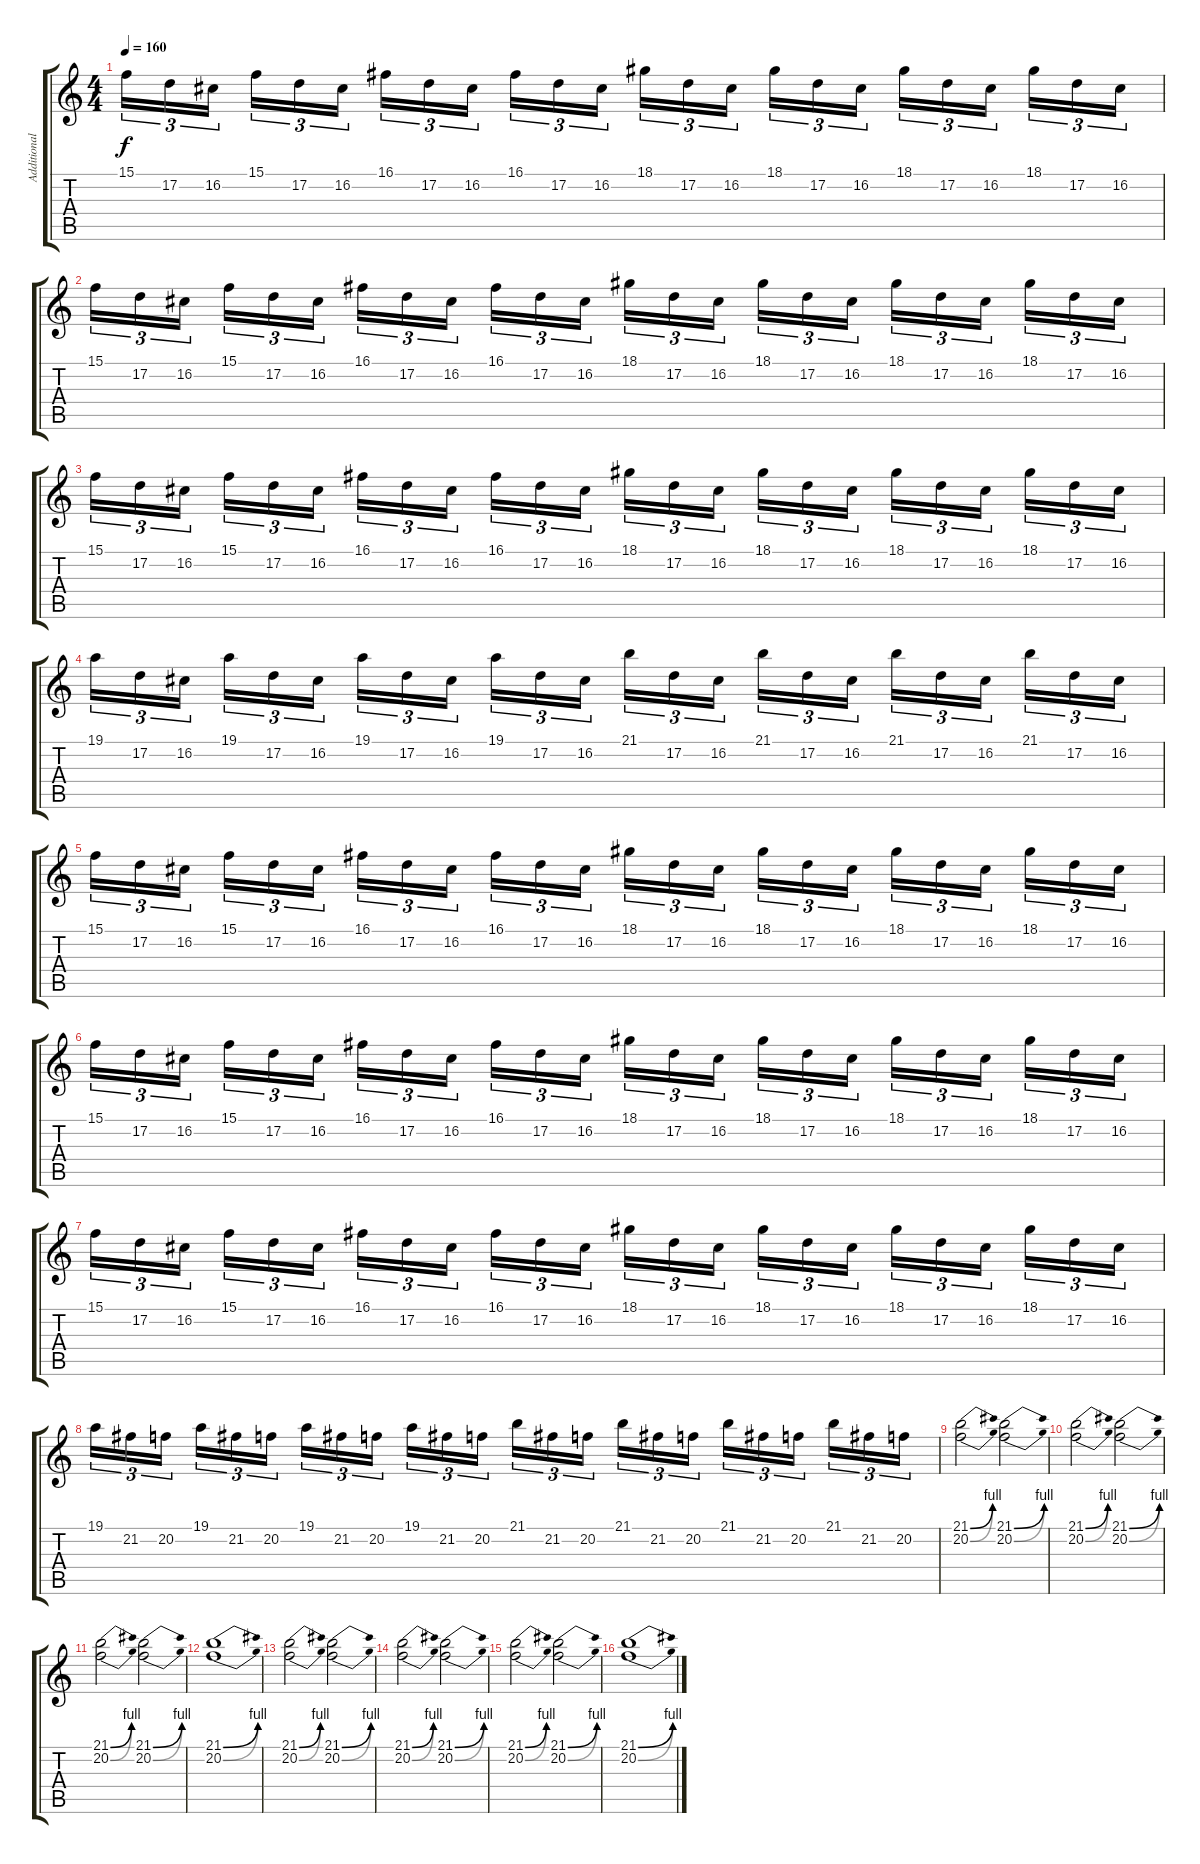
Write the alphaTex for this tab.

\track ("Additional guitar / keys" "Additional") {instrument stringensemble1}
\staff {score tabs}
\tuning (D4 A3 F3 C3 G2 C2) {hide}
\ts (4 4)
\tempo 160
\clef g2
\ks c
15.1.16{tu (3 2) dy f volume 16 instrument overdrivenguitar} 17.2.16{tu (3 2)} 16.2.16{tu (3 2)} 15.1.16{tu (3 2)} 17.2.16{tu (3 2)} 16.2.16{tu (3 2)} 16.1.16{tu (3 2)} 17.2.16{tu (3 2)} 16.2.16{tu (3 2)} 16.1.16{tu (3 2)} 17.2.16{tu (3 2)} 16.2.16{tu (3 2)} 18.1.16{tu (3 2)} 17.2.16{tu (3 2)} 16.2.16{tu (3 2)} 18.1.16{tu (3 2)} 17.2.16{tu (3 2)} 16.2.16{tu (3 2)} 18.1.16{tu (3 2)} 17.2.16{tu (3 2)} 16.2.16{tu (3 2)} 18.1.16{tu (3 2)} 17.2.16{tu (3 2)} 16.2.16{tu (3 2)} |
15.1.16{tu (3 2) volume 16 instrument overdrivenguitar} 17.2.16{tu (3 2)} 16.2.16{tu (3 2)} 15.1.16{tu (3 2)} 17.2.16{tu (3 2)} 16.2.16{tu (3 2)} 16.1.16{tu (3 2)} 17.2.16{tu (3 2)} 16.2.16{tu (3 2)} 16.1.16{tu (3 2)} 17.2.16{tu (3 2)} 16.2.16{tu (3 2)} 18.1.16{tu (3 2)} 17.2.16{tu (3 2)} 16.2.16{tu (3 2)} 18.1.16{tu (3 2)} 17.2.16{tu (3 2)} 16.2.16{tu (3 2)} 18.1.16{tu (3 2)} 17.2.16{tu (3 2)} 16.2.16{tu (3 2)} 18.1.16{tu (3 2)} 17.2.16{tu (3 2)} 16.2.16{tu (3 2)} |
15.1.16{tu (3 2) volume 16 instrument overdrivenguitar} 17.2.16{tu (3 2)} 16.2.16{tu (3 2)} 15.1.16{tu (3 2)} 17.2.16{tu (3 2)} 16.2.16{tu (3 2)} 16.1.16{tu (3 2)} 17.2.16{tu (3 2)} 16.2.16{tu (3 2)} 16.1.16{tu (3 2)} 17.2.16{tu (3 2)} 16.2.16{tu (3 2)} 18.1.16{tu (3 2)} 17.2.16{tu (3 2)} 16.2.16{tu (3 2)} 18.1.16{tu (3 2)} 17.2.16{tu (3 2)} 16.2.16{tu (3 2)} 18.1.16{tu (3 2)} 17.2.16{tu (3 2)} 16.2.16{tu (3 2)} 18.1.16{tu (3 2)} 17.2.16{tu (3 2)} 16.2.16{tu (3 2)} |
19.1.16{tu (3 2) volume 16 instrument overdrivenguitar} 17.2.16{tu (3 2)} 16.2.16{tu (3 2)} 19.1.16{tu (3 2)} 17.2.16{tu (3 2)} 16.2.16{tu (3 2)} 19.1.16{tu (3 2)} 17.2.16{tu (3 2)} 16.2.16{tu (3 2)} 19.1.16{tu (3 2)} 17.2.16{tu (3 2)} 16.2.16{tu (3 2)} 21.1.16{tu (3 2)} 17.2.16{tu (3 2)} 16.2.16{tu (3 2)} 21.1.16{tu (3 2)} 17.2.16{tu (3 2)} 16.2.16{tu (3 2)} 21.1.16{tu (3 2)} 17.2.16{tu (3 2)} 16.2.16{tu (3 2)} 21.1.16{tu (3 2)} 17.2.16{tu (3 2)} 16.2.16{tu (3 2)} |
15.1.16{tu (3 2) volume 16 instrument overdrivenguitar} 17.2.16{tu (3 2)} 16.2.16{tu (3 2)} 15.1.16{tu (3 2)} 17.2.16{tu (3 2)} 16.2.16{tu (3 2)} 16.1.16{tu (3 2)} 17.2.16{tu (3 2)} 16.2.16{tu (3 2)} 16.1.16{tu (3 2)} 17.2.16{tu (3 2)} 16.2.16{tu (3 2)} 18.1.16{tu (3 2)} 17.2.16{tu (3 2)} 16.2.16{tu (3 2)} 18.1.16{tu (3 2)} 17.2.16{tu (3 2)} 16.2.16{tu (3 2)} 18.1.16{tu (3 2)} 17.2.16{tu (3 2)} 16.2.16{tu (3 2)} 18.1.16{tu (3 2)} 17.2.16{tu (3 2)} 16.2.16{tu (3 2)} |
15.1.16{tu (3 2) volume 16 instrument overdrivenguitar} 17.2.16{tu (3 2)} 16.2.16{tu (3 2)} 15.1.16{tu (3 2)} 17.2.16{tu (3 2)} 16.2.16{tu (3 2)} 16.1.16{tu (3 2)} 17.2.16{tu (3 2)} 16.2.16{tu (3 2)} 16.1.16{tu (3 2)} 17.2.16{tu (3 2)} 16.2.16{tu (3 2)} 18.1.16{tu (3 2)} 17.2.16{tu (3 2)} 16.2.16{tu (3 2)} 18.1.16{tu (3 2)} 17.2.16{tu (3 2)} 16.2.16{tu (3 2)} 18.1.16{tu (3 2)} 17.2.16{tu (3 2)} 16.2.16{tu (3 2)} 18.1.16{tu (3 2)} 17.2.16{tu (3 2)} 16.2.16{tu (3 2)} |
15.1.16{tu (3 2) volume 16 instrument overdrivenguitar} 17.2.16{tu (3 2)} 16.2.16{tu (3 2)} 15.1.16{tu (3 2)} 17.2.16{tu (3 2)} 16.2.16{tu (3 2)} 16.1.16{tu (3 2)} 17.2.16{tu (3 2)} 16.2.16{tu (3 2)} 16.1.16{tu (3 2)} 17.2.16{tu (3 2)} 16.2.16{tu (3 2)} 18.1.16{tu (3 2)} 17.2.16{tu (3 2)} 16.2.16{tu (3 2)} 18.1.16{tu (3 2)} 17.2.16{tu (3 2)} 16.2.16{tu (3 2)} 18.1.16{tu (3 2)} 17.2.16{tu (3 2)} 16.2.16{tu (3 2)} 18.1.16{tu (3 2)} 17.2.16{tu (3 2)} 16.2.16{tu (3 2)} |
19.1.16{tu (3 2) volume 16 instrument overdrivenguitar} 21.2.16{tu (3 2)} 20.2.16{tu (3 2)} 19.1.16{tu (3 2)} 21.2.16{tu (3 2)} 20.2.16{tu (3 2)} 19.1.16{tu (3 2)} 21.2.16{tu (3 2)} 20.2.16{tu (3 2)} 19.1.16{tu (3 2)} 21.2.16{tu (3 2)} 20.2.16{tu (3 2)} 21.1.16{tu (3 2)} 21.2.16{tu (3 2)} 20.2.16{tu (3 2)} 21.1.16{tu (3 2)} 21.2.16{tu (3 2)} 20.2.16{tu (3 2)} 21.1.16{tu (3 2)} 21.2.16{tu (3 2)} 20.2.16{tu (3 2)} 21.1.16{tu (3 2)} 21.2.16{tu (3 2)} 20.2.16{tu (3 2)} |
(21.1{be (bend 0 0 60 4)} 20.2{be (bend 0 0 60 4)}).2{volume 16 instrument overdrivenguitar} (21.1{be (bend 0 0 60 4)} 20.2{be (bend 0 0 60 4)}).2 |
(21.1{be (bend 0 0 60 4)} 20.2{be (bend 0 0 60 4)}).2{volume 16 instrument overdrivenguitar} (21.1{be (bend 0 0 60 4)} 20.2{be (bend 0 0 60 4)}).2 |
(21.1{be (bend 0 0 60 4)} 20.2{be (bend 0 0 60 4)}).2{volume 16 instrument overdrivenguitar} (21.1{be (bend 0 0 60 4)} 20.2{be (bend 0 0 60 4)}).2 |
(21.1{be (bend 0 0 60 4)} 20.2{be (bend 0 0 60 4)}).1{volume 16 instrument overdrivenguitar} |
(21.1{be (bend 0 0 60 4)} 20.2{be (bend 0 0 60 4)}).2{volume 16 instrument overdrivenguitar} (21.1{be (bend 0 0 60 4)} 20.2{be (bend 0 0 60 4)}).2 |
(21.1{be (bend 0 0 60 4)} 20.2{be (bend 0 0 60 4)}).2{volume 16 instrument overdrivenguitar} (21.1{be (bend 0 0 60 4)} 20.2{be (bend 0 0 60 4)}).2 |
(21.1{be (bend 0 0 60 4)} 20.2{be (bend 0 0 60 4)}).2{volume 16 instrument overdrivenguitar} (21.1{be (bend 0 0 60 4)} 20.2{be (bend 0 0 60 4)}).2 |
(21.1{be (bend 0 0 60 4)} 20.2{be (bend 0 0 60 4)}).1{volume 16 instrument overdrivenguitar}
